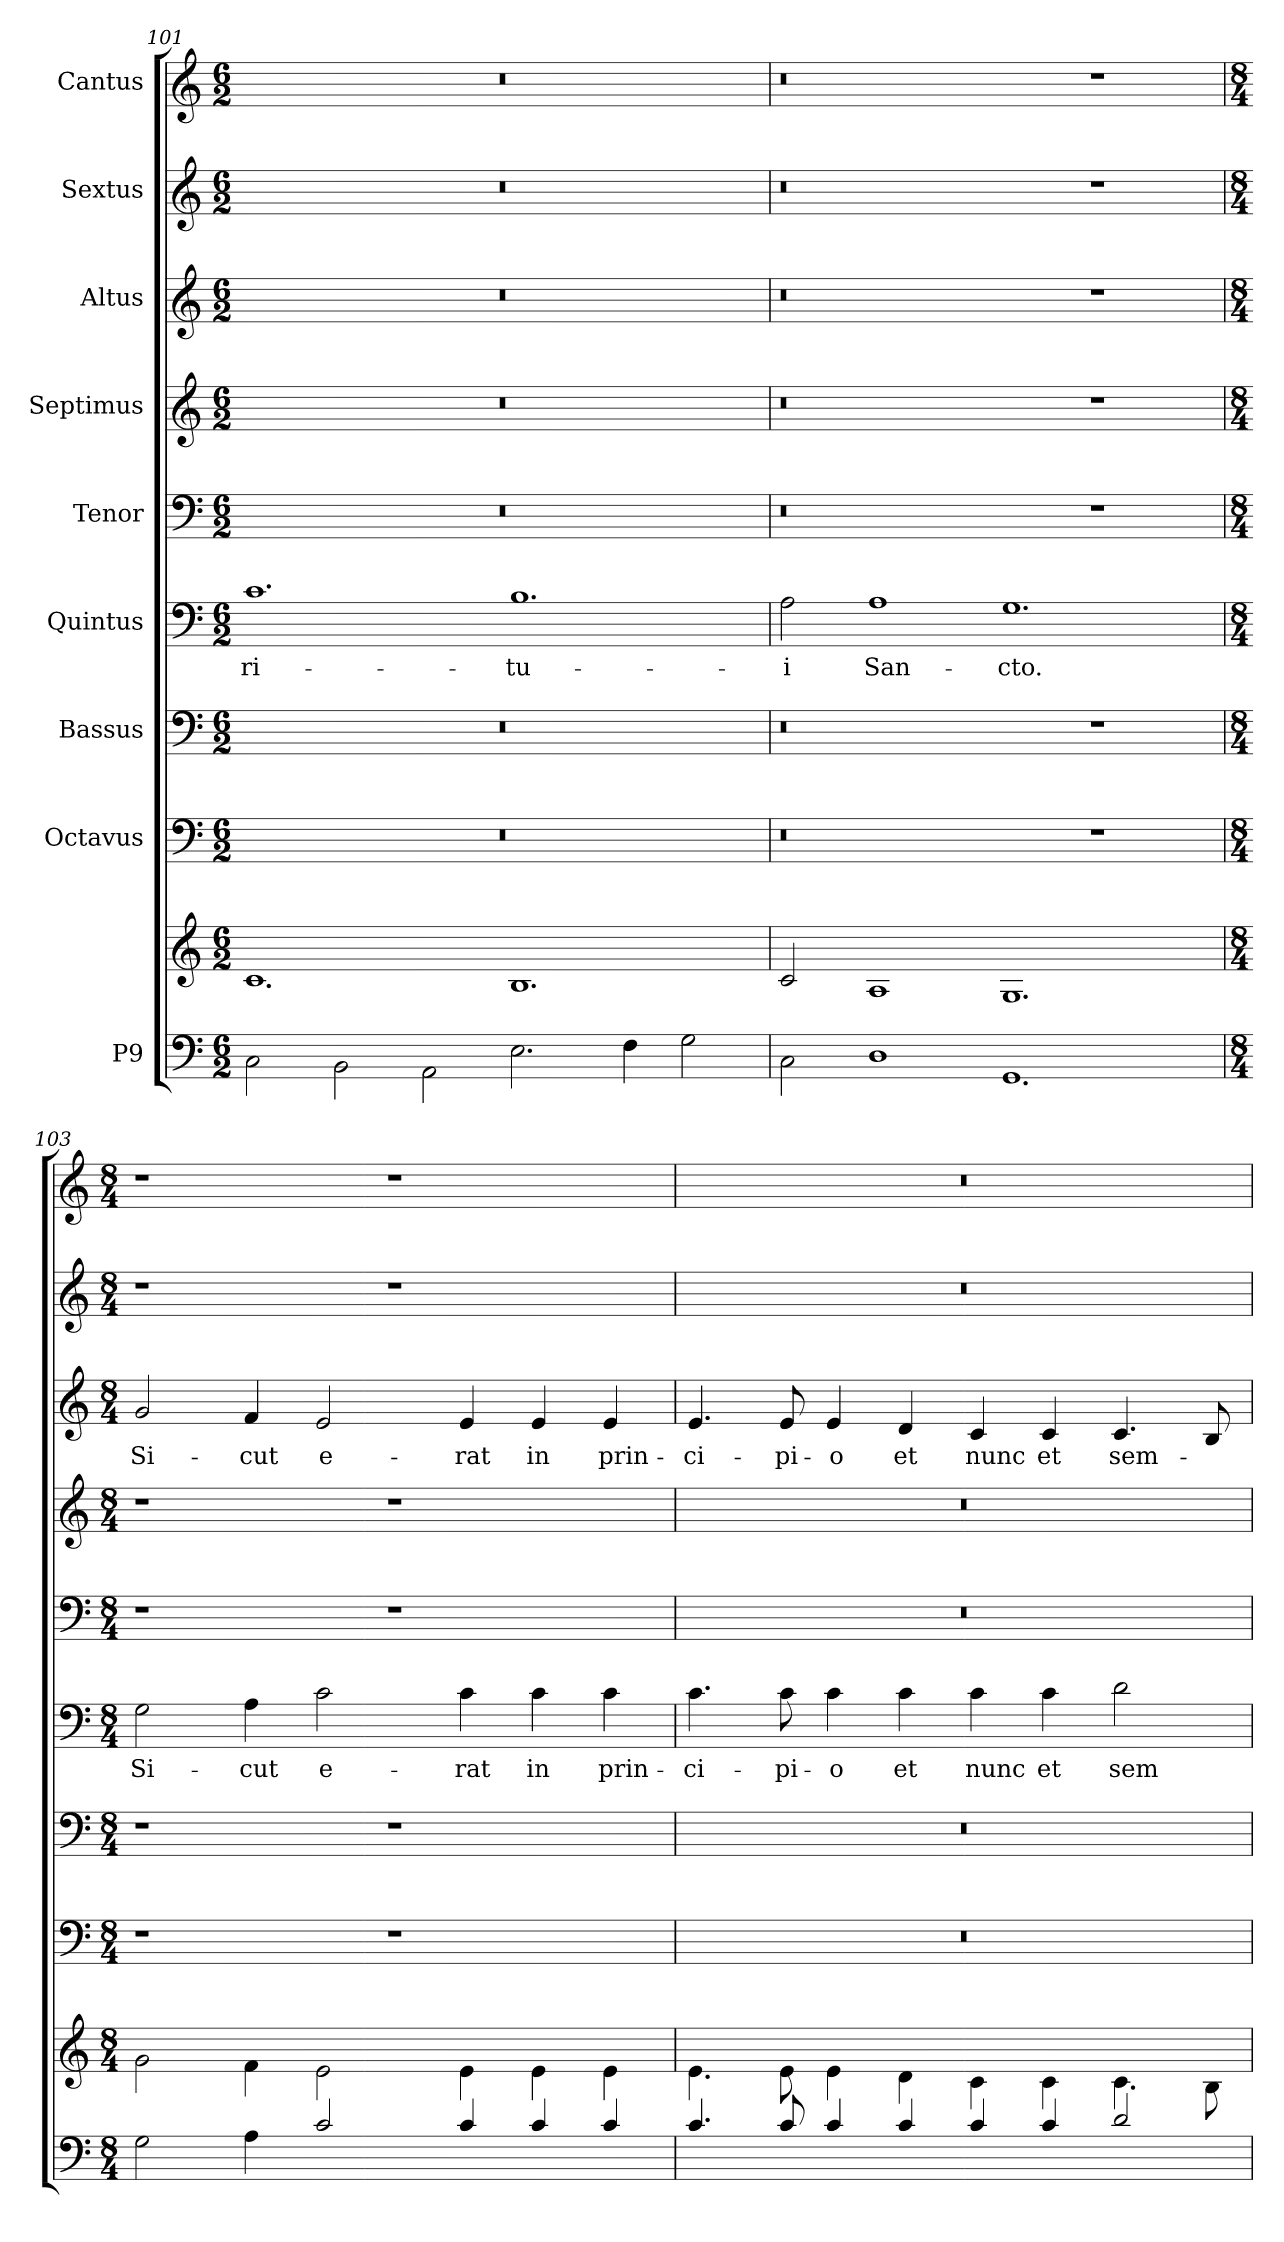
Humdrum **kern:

**kern	**kern	**kern	**kern	**kern	**text	**kern	**kern	**kern	**text	**kern	**kern
*part9	*part9	*part8	*part7	*part6	*part6	*part5	*part4	*part3	*part3	*part2	*part1
*staff10	*staff9	*staff8	*staff7	*staff6	*staff6	*staff5	*staff4	*staff3	*staff3	*staff2	*staff1
*I"P9	*	*I"Octavus	*I"Bassus	*I"Quintus	*	*I"Tenor	*I"Septimus	*I"Altus	*	*I"Sextus	*I"Cantus
*clefF4	*clefG2	*clefF4	*clefF4	*clefF4	*	*clefF4	*clefG2	*clefG2	*	*clefG2	*clefG2
*k[]	*k[]	*k[]	*k[]	*k[]	*	*k[]	*k[]	*k[]	*	*k[]	*k[]
*M6/2	*M6/2	*M6/2	*M6/2	*M6/2	*	*M6/2	*M6/2	*M6/2	*	*M6/2	*M6/2
=101	=101	=101	=101	=101	=101	=101	=101	=101	=101	=101	=101
*^	*^	*	*	*	*	*	*	*	*	*	*
!	!	!	!	!	!	!	!LO:LY:b	!	!	!	!	!	!
0.ryy	2C\	0.ryy	1.c	0.r	0.r	1.c	-ri-	0.r	0.r	0.r	.	0.r	0.r
.	2BB\	.	.	.	.	.	.	.	.	.	.	.	.
.	2AA\	.	.	.	.	.	.	.	.	.	.	.	.
!	!	!	!	!	!	!	!LO:LY:b	!	!	!	!	!	!
.	2.E\	.	1.B	.	.	1.B	-tu-	.	.	.	.	.	.
.	4F\	.	.	.	.	.	.	.	.	.	.	.	.
.	2G\	.	.	.	.	.	.	.	.	.	.	.	.
*	*	*v	*v	*	*	*	*	*	*	*	*	*	*
=102	=102	=102	=102	=102	=102	=102	=102	=102	=102	=102	=102	=102
!	!	!	!	!	!	!LO:LY:b	!	!	!	!	!	!
0.ryy	2C\	2c/	0r	0r	2A\	-i	0r	0r	0r	.	0r	0r
!	!	!	!	!	!	!LO:LY:b	!	!	!	!	!	!
.	1D	1A	.	.	1A	San-	.	.	.	.	.	.
!	!	!	!	!	!	!LO:LY:b	!	!	!	!	!	!
.	1.GG	1.G	.	.	1.G	-cto.	.	.	.	.	.	.
.	.	.	1r	1r	.	.	1r	1r	1r	.	1r	1r
=103	=103	=103	=103	=103	=103	=103	=103	=103	=103	=103	=103	=103
*M8/4	*	*M8/4	*M8/4	*M8/4	*M8/4	*	*M8/4	*M8/4	*M8/4	*	*M8/4	*M8/4
*	*	*	*	*	*	*	*	*	*	*	*	*MM120
*	*	*^	*	*	*	*	*	*	*	*	*	*
!	!	!	!	!	!	!	!LO:LY:b	!	!	!	!LO:LY:b	!	!
0ryy	2G\	0ryy	2g\	1r	1r	2G\	Si-	1r	1r	2g/	Si-	1r	1r
!	!	!	!	!	!	!	!LO:LY:b	!	!	!	!LO:LY:b	!	!
.	4A\	.	4f\	.	.	4A\	-cut	.	.	4f/	-cut	.	.
!	!	!	!	!	!	!	!LO:LY:b	!	!	!	!LO:LY:b	!	!
.	2c/	.	2e\	.	.	2c\	e-	.	.	2e/	e-	.	.
.	.	.	.	1r	1r	.	.	1r	1r	.	.	1r	1r
!	!	!	!	!	!	!	!LO:LY:b	!	!	!	!LO:LY:b	!	!
.	4c/	.	4e\	.	.	4c\	-rat	.	.	4e/	-rat	.	.
!	!	!	!	!	!	!	!LO:LY:b	!	!	!	!LO:LY:b	!	!
.	4c/	.	4e\	.	.	4c\	in	.	.	4e/	in	.	.
!	!	!	!	!	!	!	!LO:LY:b	!	!	!	!LO:LY:b	!	!
.	4c/	.	4e\	.	.	4c\	prin-	.	.	4e/	prin-	.	.
!!LO:PB:g=z
=104	=104	=104	=104	=104	=104	=104	=104	=104	=104	=104	=104	=104	=104
!	!	!	!	!	!	!	!LO:LY:b	!	!	!	!LO:LY:b	!	!
0ryy	4.c/	0ryy	4.e\	0r	0r	4.c\	-ci-	0r	0r	4.e/	-ci-	0r	0r
!	!	!	!	!	!	!	!LO:LY:b	!	!	!	!LO:LY:b	!	!
.	8c/	.	8e\	.	.	8c\	-pi-	.	.	8e/	-pi-	.	.
!	!	!	!	!	!	!	!LO:LY:b	!	!	!	!LO:LY:b	!	!
.	4c/	.	4e\	.	.	4c\	-o	.	.	4e/	-o	.	.
!	!	!	!	!	!	!	!LO:LY:b	!	!	!	!LO:LY:b	!	!
.	4c/	.	4d\	.	.	4c\	et	.	.	4d/	et	.	.
!	!	!	!	!	!	!	!LO:LY:b	!	!	!	!LO:LY:b	!	!
.	4c/	.	4c\	.	.	4c\	nunc	.	.	4c/	nunc	.	.
!	!	!	!	!	!	!	!LO:LY:b	!	!	!	!LO:LY:b	!	!
.	4c/	.	4c\	.	.	4c\	et	.	.	4c/	et	.	.
!	!	!	!	!	!	!	!LO:LY:b	!	!	!	!LO:LY:b	!	!
.	2d/	.	4.c\	.	.	2d\	sem-	.	.	4.c/	sem-	.	.
.	.	.	8B\	.	.	.	.	.	.	8B/	.	.	.
*v	*v	*	*	*	*	*	*	*	*	*	*	*	*
*	*v	*v	*	*	*	*	*	*	*	*	*	*
=	=	=	=	=	=	=	=	=	=	=	=
*-	*-	*-	*-	*-	*-	*-	*-	*-	*-	*-	*-
